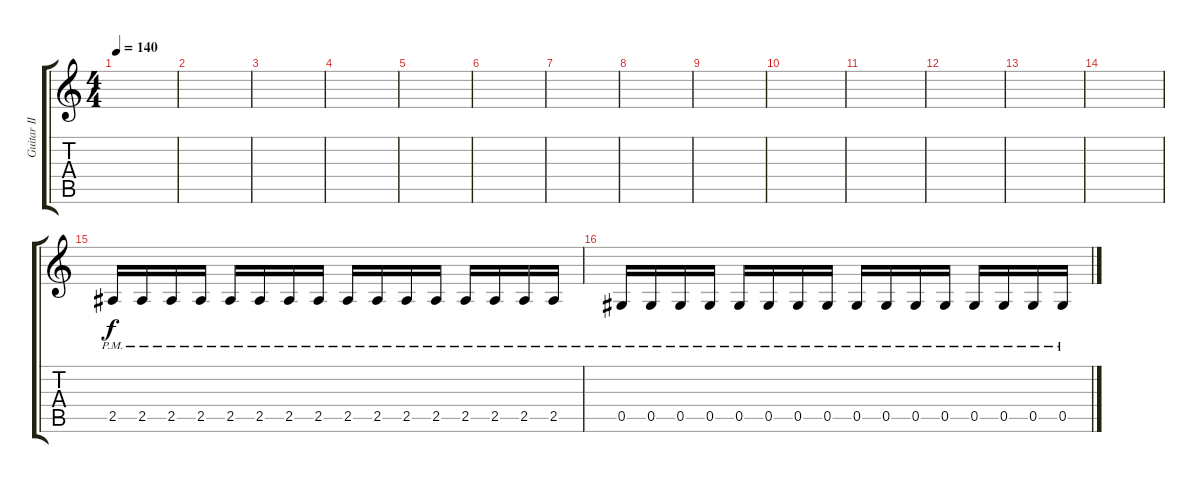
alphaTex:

\track ("Guitar II" "Guitar II") {instrument distortionguitar}
\staff {score tabs}
\tuning (Eb4 Bb3 Gb3 Db3 Ab2 Eb2) {hide}
\ts (4 4)
\tempo 140
\clef g2
\ks c
|
|
|
|
|
|
|
|
|
|
|
|
|
|
2.5{pm}.16 2.5{pm}.16 2.5{pm}.16 2.5{pm}.16 2.5{pm}.16 2.5{pm}.16 2.5{pm}.16 2.5{pm}.16 2.5{pm}.16 2.5{pm}.16 2.5{pm}.16 2.5{pm}.16 2.5{pm}.16 2.5{pm}.16 2.5{pm}.16 2.5{pm}.16 |
0.5{pm}.16 0.5{pm}.16 0.5{pm}.16 0.5{pm}.16 0.5{pm}.16 0.5{pm}.16 0.5{pm}.16 0.5{pm}.16 0.5{pm}.16 0.5{pm}.16 0.5{pm}.16 0.5{pm}.16 0.5{pm}.16 0.5{pm}.16 0.5{pm}.16 0.5{pm}.16
